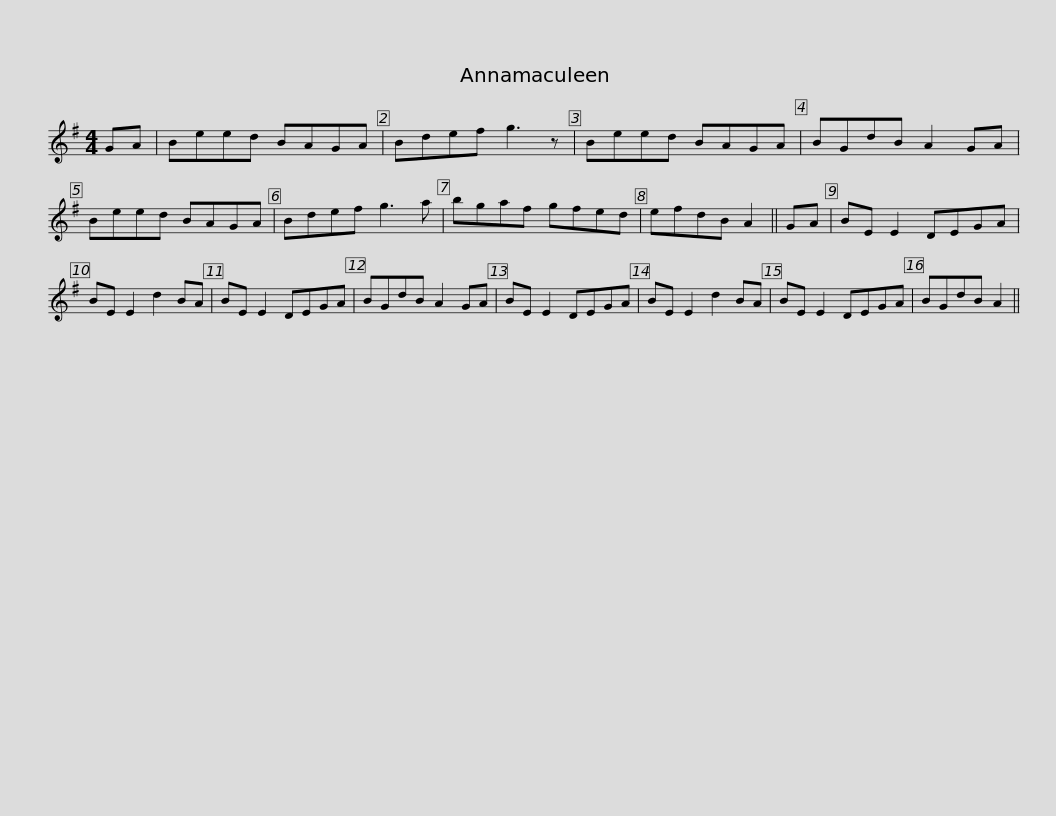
X:1
L:1/8
M:4/4
I:linebreak $
K:G
V:1 treble
V:1
 GA | Beed BAGA | Bdef g3 z | Beed BAGA | BGdB A2 GA | %5
 Beed BAGA |$ Bdef g3 a | bgaf gfed | efdB A2 || GA | %10
 BE E2 DEGA | BE E2 d2 BA | BE E2 DEGA |$ BGdB A2 GA | BE E2 DEGA | %15
 BE E2 d2 BA | BE E2 DEGA | BGdB A2 || %18
